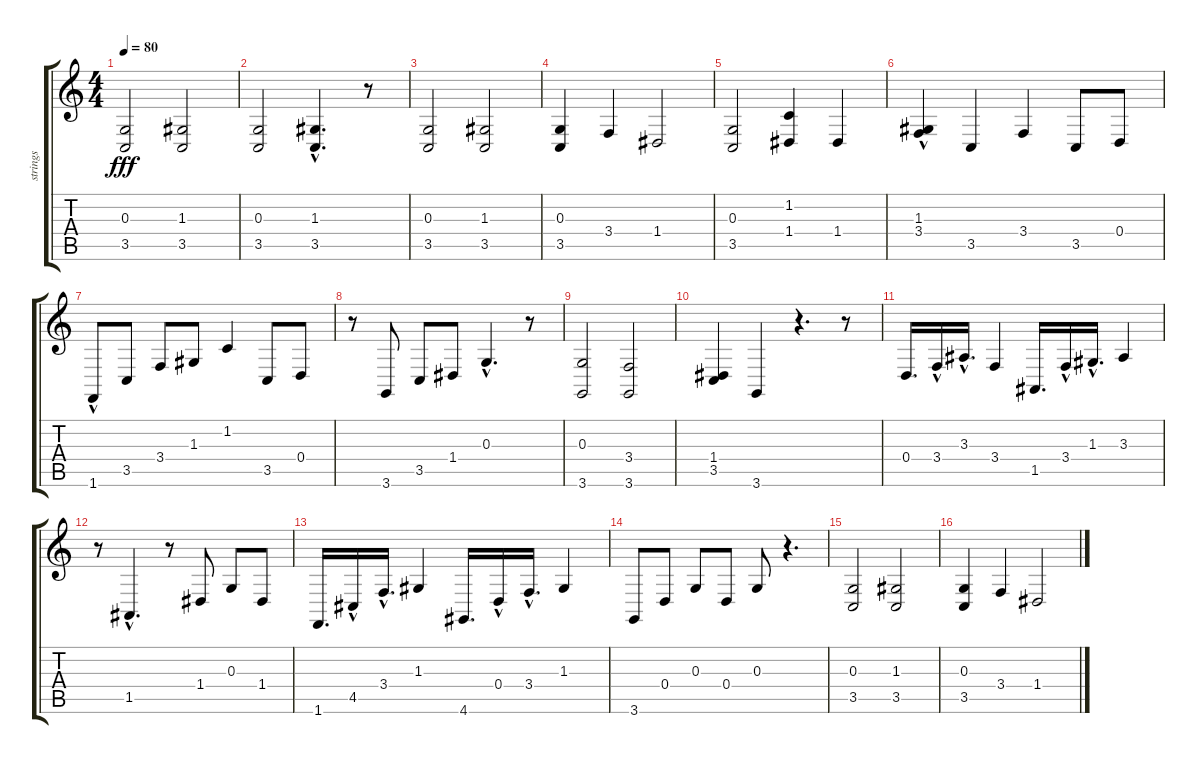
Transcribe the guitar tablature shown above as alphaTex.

\track ("strings" "strings") {instrument stringensemble1}
\staff {score tabs}
\tuning (E4 B3 G3 D3 A2 E2) {hide}
\ts (4 4)
\tempo 80
\clef g2
\ks c
(0.3 3.5).2{dy fff instrument stringensemble1} (1.3 3.5).2 |
(0.3 3.5).2 (1.3{hac} 3.5{hac}).4{d} r.8 |
(0.3 3.5).2 (1.3 3.5).2 |
(0.3 3.5).4 3.4.4 1.4.2 |
(0.3 3.5).2 (1.2 1.4).4 1.4.4 |
(1.3{hac} 3.4).4 3.5.4 3.4.4 3.5.8 0.4.8 |
1.6{hac}.8 3.5.8 3.4.8 1.3.8 1.2.4 3.5.8 0.4.8 |
r.8 3.6.8 3.5.8 1.4.8 0.3{hac}.4{d} r.8 |
(0.3 3.6).2 (3.4 3.6).2 |
(1.4 3.5).4 3.6.4 r.4{d} r.8 |
0.4.16{d} 3.4{hac}.16 3.3{hac}.16{d} 3.4.4 1.5.16{d} 3.4{hac}.16 1.3{hac}.16{d} 3.3.4 |
r.8 1.5{hac}.4{d} r.8 1.4.8 0.3.8 1.4.8 |
1.6.16{d} 4.5{hac}.16 3.4{hac}.16{d} 1.3.4 4.6.16{d} 0.4{hac}.16 3.4{hac}.16{d} 1.3.4 |
3.6.8 0.4.8 0.3.8 0.4.8 0.3.8 r.4{d} |
(0.3 3.5).2 (1.3 3.5).2 |
(0.3 3.5).4 3.4.4 1.4.2
